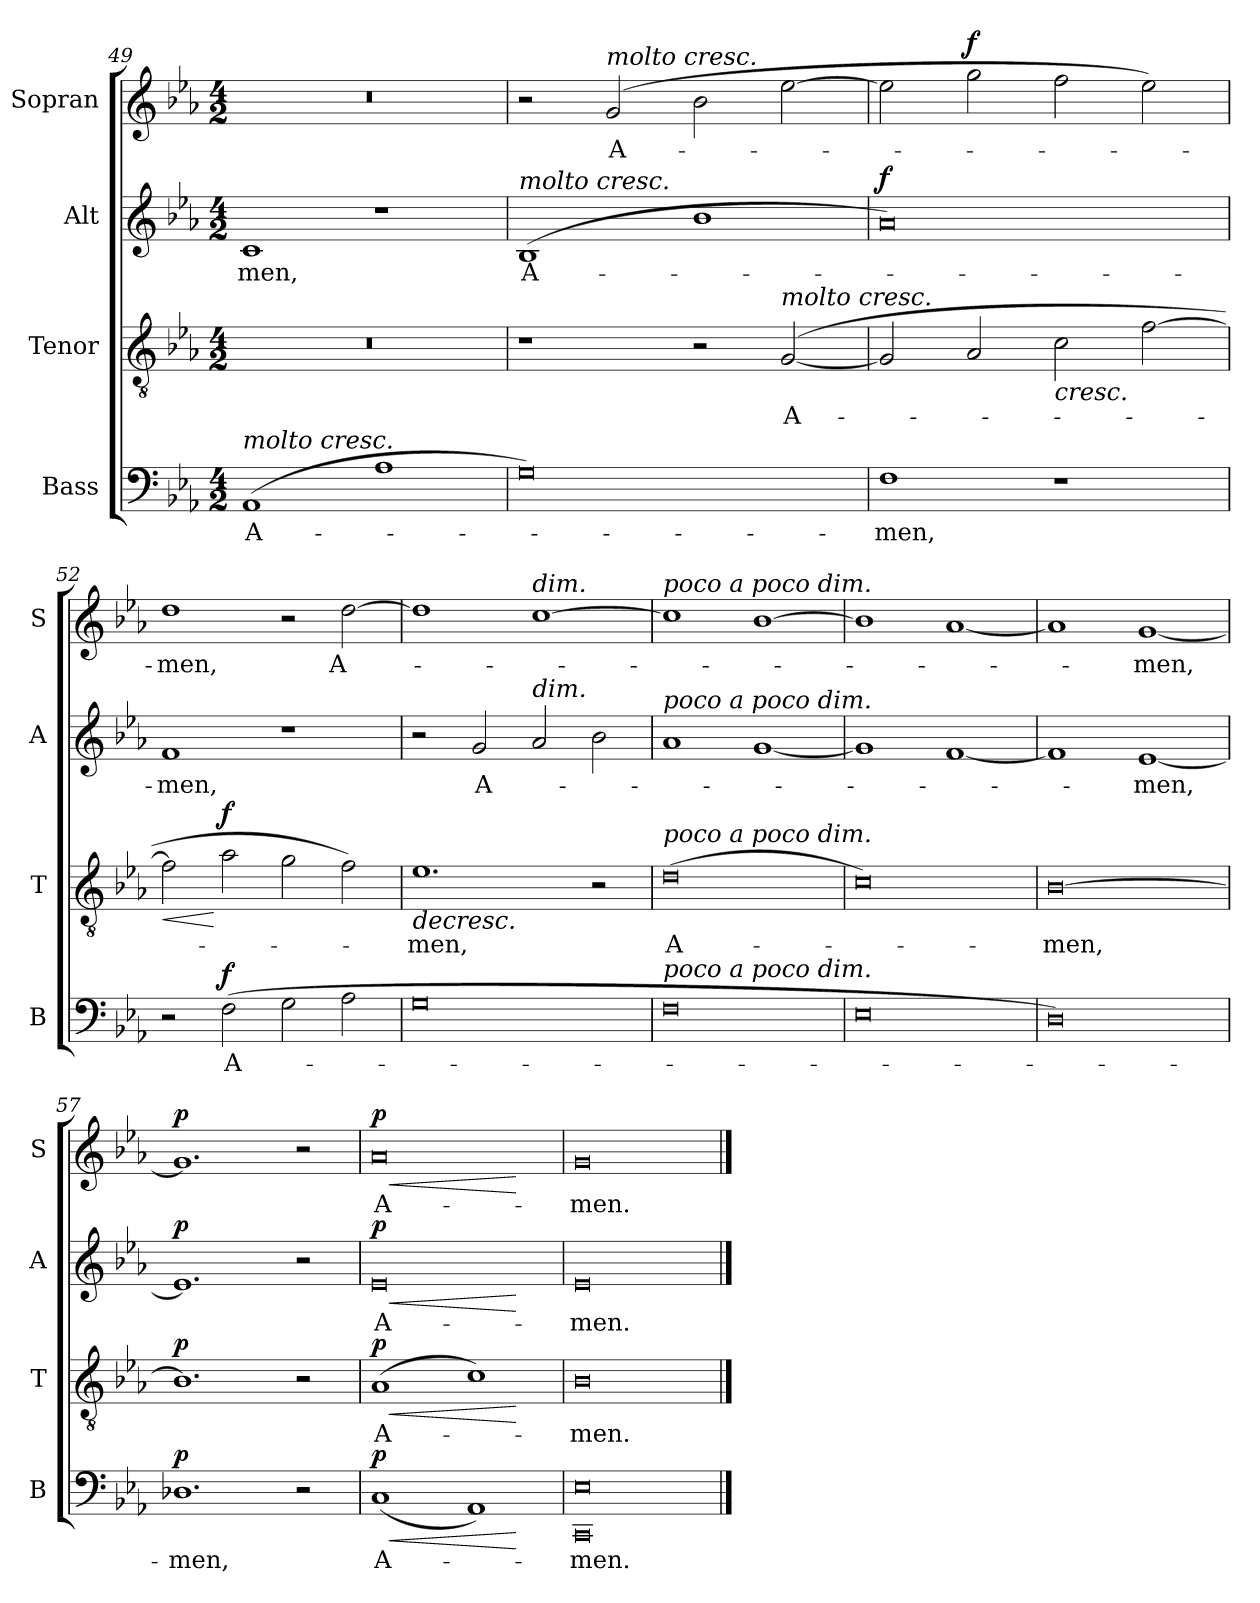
**kern	**text	**dynam	**kern	**text	**dynam	**kern	**text	**dynam	**kern	**text	**dynam
*part4	*part4	*part4	*part3	*part3	*part3	*part2	*part2	*part2	*part1	*part1	*part1
*staff4	*staff4	*staff4	*staff3	*staff3	*staff3	*staff2	*staff2	*staff2	*staff1	*staff1	*staff1
*I"Bass	*	*	*I"Tenor	*	*	*I"Alt	*	*	*I"Sopran	*	*
*I'B	*	*	*I'T	*	*	*I'A	*	*	*I'S	*	*
!!LO:LB:g=z
*clefF4	*	*	*clefGv2	*	*	*clefG2	*	*	*clefG2	*	*
*k[b-e-a-]	*	*	*k[b-e-a-]	*	*	*k[b-e-a-]	*	*	*k[b-e-a-]	*	*
*E-:	*	*	*E-:	*	*	*E-:	*	*	*E-:	*	*
*M4/2	*	*	*M4/2	*	*	*M4/2	*	*	*M4/2	*	*
=49	=49	=49	=49	=49	=49	=49	=49	=49	=49	=49	=49
!LO:TX:a:i:t=molto cresc.	!	!	!	!	!	!	!	!	!	!	!
!	!LO:LY:b	!	!	!	!	!	!LO:LY:b	!	!	!	!
(>1AA-	A-	.	0r	.	.	1c	-men,	.	0r	.	.
1A-	.	.	.	.	.	1r	.	.	.	.	.
=50	=50	=50	=50	=50	=50	=50	=50	=50	=50	=50	=50
!	!	!	!	!	!	!LO:TX:a:i:t=molto cresc.	!	!	!	!	!
!	!	!	!	!	!	!	!LO:LY:b	!	!	!	!
0G)	.	.	1r	.	.	(<1B-	A-	.	2r	.	.
!	!	!	!	!	!	!	!	!	!LO:TX:a:i:t=molto cresc.	!	!
!	!	!	!	!	!	!	!	!	!	!LO:LY:b	!
.	.	.	.	.	.	.	.	.	(>2g/	A-	.
.	.	.	2r	.	.	1b-	.	.	2b-\	.	.
!	!	!	!LO:TX:a:i:t=molto cresc.	!	!	!	!	!	!	!	!
!	!	!	!	!LO:LY:b	!	!	!	!	!	!	!
.	.	.	(>[2G/	A-	.	.	.	.	[2ee-\	.	.
=51	=51	=51	=51	=51	=51	=51	=51	=51	=51	=51	=51
!	!LO:LY:b	!	!	!	!	!	!	!LO:DY:a	!	!	!
1F	-men,	.	2G/]	.	.	0a-)	.	f	2ee-\]	.	.
!	!	!	!	!	!	!	!	!	!	!	!LO:DY:a
.	.	.	2A-/	.	.	.	.	.	2gg\	.	f
!	!	!	!	!	!LO:HP:b	!	!	!	!	!	!
1r	.	.	2c\	.	<	.	.	.	2ff\	.	.
.	.	.	[2f\	.	.	.	.	.	2ee-\)	.	.
!!LO:PB:g=z
=52	=52	=52	=52	=52	=52	=52	=52	=52	=52	=52	=52
!	!	!	!	!	!LO:HP:b	!	!LO:LY:b	!	!	!LO:LY:b	!
2r	.	.	2f\]	.	<	1f	-men,	.	1dd	-men,	.
!	!LO:LY:b	!LO:DY:a	!	!	!LO:DY:n=1:a	!	!	!	!	!	!
(>2F\	A-	f	2a-\	.	[ f	.	.	.	.	.	.
2G\	.	.	2g\	.	.	1r	.	.	2r	.	.
!	!	!	!	!	!	!	!	!	!	!LO:LY:b	!
2A-\	.	.	2f\)	.	.	.	.	.	[2dd\	A-	.
=53	=53	=53	=53	=53	=53	=53	=53	=53	=53	=53	=53
!	!	!	!	!LO:LY:b	!LO:HP:b	!	!	!	!	!	!
0G	.	.	1.e-	-men,	>	2r	.	.	1dd]	.	.
!	!	!	!	!	!	!	!LO:LY:b	!	!	!	!
.	.	.	.	.	.	2g/	A-	.	.	.	.
!	!	!	!	!	!	!	!	!	!LO:TX:a:i:t=dim.	!	!
!	!	!	!	!	!	!LO:TX:a:i:t=dim.	!	!	!	!	!
.	.	.	.	.	.	2a-/	.	.	[1cc	.	.
.	.	.	2r	.	[	2b-\	.	.	.	.	.
=54	=54	=54	=54	=54	=54	=54	=54	=54	=54	=54	=54
!	!	!	!	!	!	!	!	!	!LO:TX:a:i:t=poco a poco dim.	!	!
!	!	!	!	!	!	!LO:TX:a:i:t=poco a poco dim.	!	!	!	!	!
!	!	!	!LO:TX:a:i:t=poco a poco dim.	!	!	!	!	!	!	!	!
!LO:TX:a:i:t=poco a poco dim.	!	!	!	!	!	!	!	!	!	!	!
!	!	!	!	!LO:LY:b	!	!	!	!	!	!	!
0F	.	.	(>0d	A-	.	1a-	.	.	1cc]	.	.
.	.	.	.	.	.	[1g	.	.	[1b-	.	.
=55	=55	=55	=55	=55	=55	=55	=55	=55	=55	=55	=55
0E-	.	.	0c)	.	.	1g]	.	.	1b-]	.	.
.	.	.	.	.	.	[1f	.	.	[1a-	.	.
!!LO:PB:g=z
=56	=56	=56	=56	=56	=56	=56	=56	=56	=56	=56	=56
!	!	!	!	!LO:LY:b	!	!	!	!	!	!	!
0D)	.	.	[0B-	-men,	.	1f]	.	.	1a-]	.	.
!	!	!	!	!	!	!	!LO:LY:b	!	!	!LO:LY:b	!
.	.	.	.	.	.	[1e-	-men,	.	[1g	-men,	.
=57	=57	=57	=57	=57	=57	=57	=57	=57	=57	=57	=57
!	!LO:LY:b	!LO:DY:a	!	!	!LO:DY:a	!	!	!LO:DY:a	!	!	!LO:DY:a
1.D-X	-men,	p	1.B-]	.	p	1.e-]	.	p	1.g]	.	p
2r	.	.	2r	.	.	2r	.	.	2r	.	.
=58	=58	=58	=58	=58	=58	=58	=58	=58	=58	=58	=58
!	!LO:LY:b	!LO:HP:b	!	!LO:LY:b	!LO:HP:b	!	!LO:LY:b	!LO:HP:b	!	!LO:LY:b	!LO:HP:b
!	!	!LO:DY:n=1:a	!	!	!LO:DY:n=1:a	!	!	!LO:DY:n=1:a	!	!	!LO:DY:n=1:a
(<1C	A-	< p	(>1A-	A-	< p	0e-	A-	< p	0a-	A-	< p
1AA-)	.	.	1c)	.	]	.	.	.	.	.	.
.	.	[	.	.	[	.	.	[	.	.	[
=59	=59	=59	=59	=59	=59	=59	=59	=59	=59	=59	=59
!	!LO:LY:b	!	!	!LO:LY:b	!	!	!LO:LY:b	!	!	!LO:LY:b	!
0CC 0E-	-men.	.	0B-	-men.	.	0e-	-men.	.	0g	-men.	.
==	==	==	==	==	==	==	==	==	==	==	==
*-	*-	*-	*-	*-	*-	*-	*-	*-	*-	*-	*-
